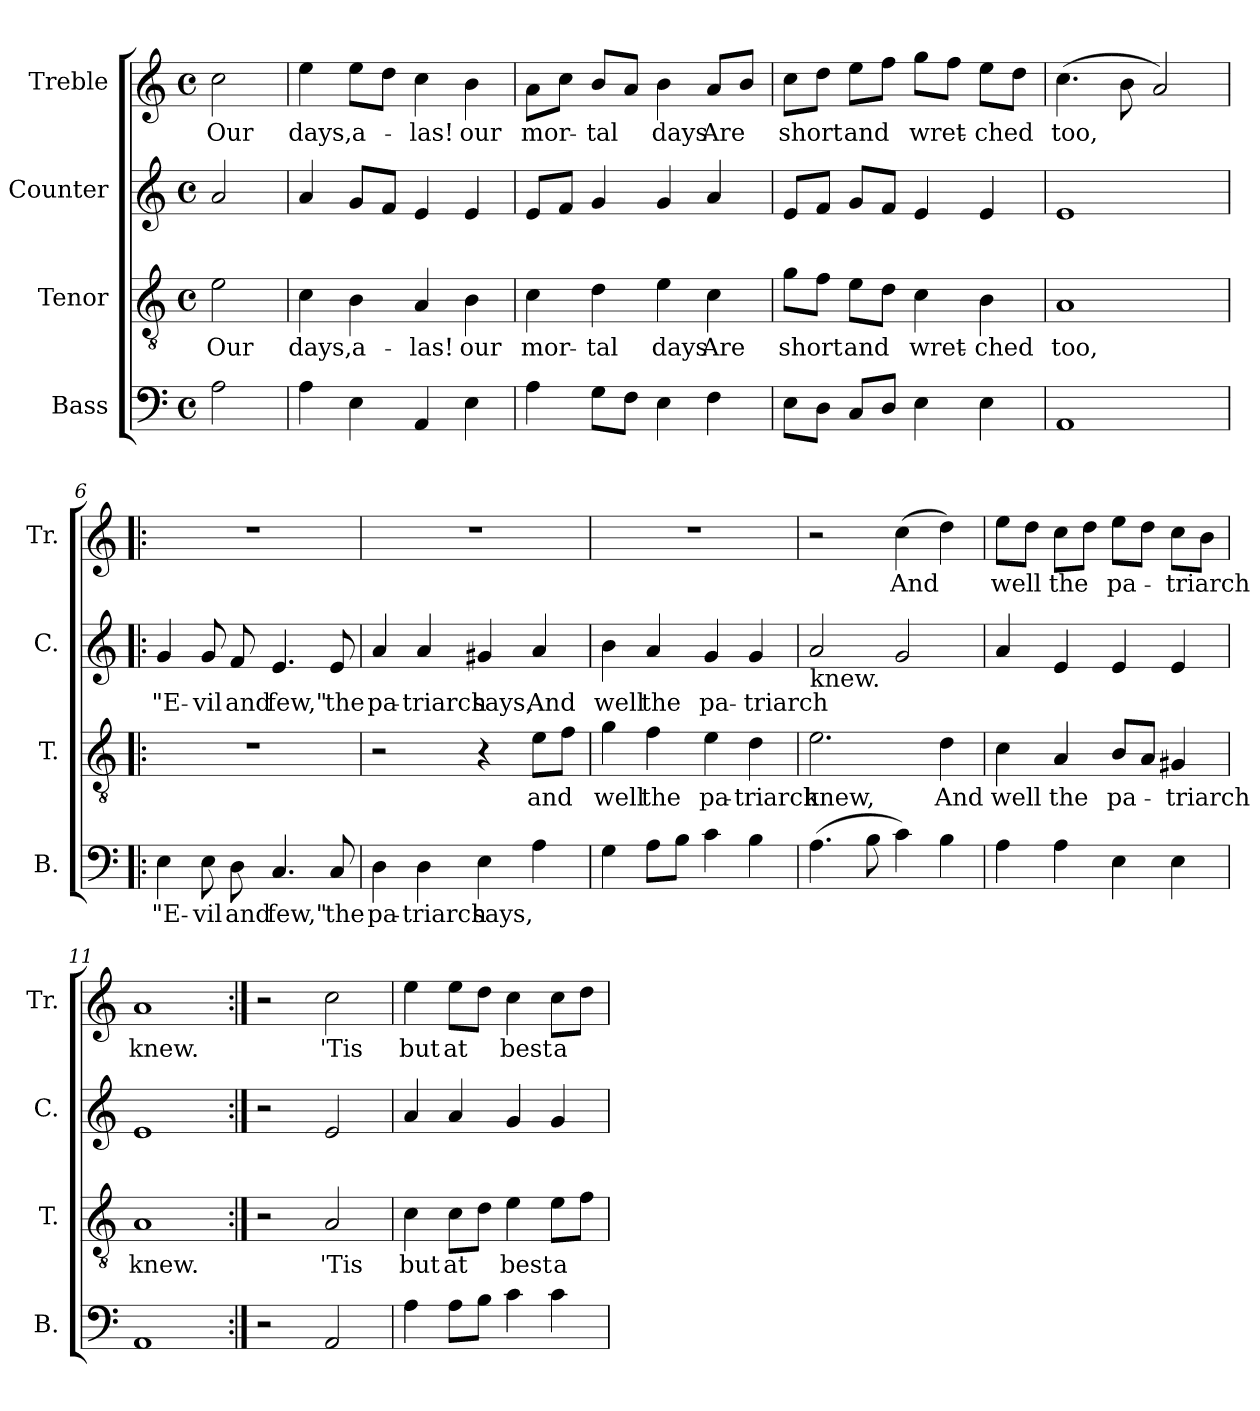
**kern	**text	**kern	**text	**kern	**text	**kern	**text
*part4	*part4	*part3	*part3	*part2	*part2	*part1	*part1
*staff4	*staff4	*staff3	*staff3	*staff2	*staff2	*staff1	*staff1
*I"Bass	*	*I"Tenor	*	*I"Counter	*	*I"Treble	*
*I'B.	*	*I'T.	*	*I'C.	*	*I'Tr.	*
*clefF4	*	*clefGv2	*	*clefG2	*	*clefG2	*
*k[]	*	*k[]	*	*k[]	*	*k[]	*
*M4/4	*	*M4/4	*	*M4/4	*	*M4/4	*
*met(c)	*	*met(c)	*	*met(c)	*	*met(c)	*
*MM120	*	*MM120	*	*MM120	*	*MM120	*
=1	=1	=1	=1	=1	=1	=1	=1
2A\	.	2e\	Our	2a/	.	2cc\	Our
=2	=2	=2	=2	=2	=2	=2	=2
4A\	.	4c\	days,	4a/	.	4ee\	days,
4E\	.	4B\	a-	8g/L	.	8ee\L	a-
.	.	.	.	8f/J	.	8dd\J	.
4AA/	.	4A/	-las!	4e/	.	4cc\	-las!
4E\	.	4B\	our	4e/	.	4b\	our
=3	=3	=3	=3	=3	=3	=3	=3
4A\	.	4c\	mor-	8e/L	.	8a\L	mor-
.	.	.	.	8f/J	.	8cc\J	.
8G\L	.	4d\	-tal	4g/	.	8b/L	-tal
8F\J	.	.	.	.	.	8a/J	.
4E\	.	4e\	days	4g/	.	4b\	days
4F\	.	4c\	Are	4a/	.	8a/L	Are
.	.	.	.	.	.	8b/J	.
=4	=4	=4	=4	=4	=4	=4	=4
8E\L	.	8g\L	short	8e/L	.	8cc\L	short
8D\J	.	8f\J	.	8f/J	.	8dd\J	.
8C/L	.	8e\L	and	8g/L	.	8ee\L	and
8D/J	.	8d\J	.	8f/J	.	8ff\J	.
4E\	.	4c\	wret-	4e/	.	8gg\L	wret-
.	.	.	.	.	.	8ff\J	.
4E\	.	4B\	-ched	4e/	.	8ee\L	-ched
.	.	.	.	.	.	8dd\J	.
=5	=5	=5	=5	=5	=5	=5	=5
1AA	.	1A	too,	1e	.	(4.cc\	too,
.	.	.	.	.	.	8b\	.
.	.	.	.	.	.	2a/)	.
!!LO:LB:g=z
=6!|:	=6!|:	=6!|:	=6!|:	=6!|:	=6!|:	=6!|:	=6!|:
4E\	"E-	1r	.	4g/	"E-	1r	.
8E\	-vil	.	.	8g/	-vil	.	.
8D\	and	.	.	8f/	and	.	.
4.C/	few,"	.	.	4.e/	few,"	.	.
8C/	the	.	.	8e/	the	.	.
=7	=7	=7	=7	=7	=7	=7	=7
4D\	pa-	2r	.	4a/	pa-	1r	.
4D\	-triarch	.	.	4a/	-triarch	.	.
4E\	says,	4r	.	4g#X/	says,	.	.
4A\	.	8e\L	and	4a/	And	.	.
.	.	8f\J	.	.	.	.	.
=8	=8	=8	=8	=8	=8	=8	=8
4G\	.	4g\	well	4b\	well	1r	.
8A\L	.	4f\	the	4a/	the	.	.
8B\J	.	.	.	.	.	.	.
4c\	.	4e\	pa-	4g/	pa-	.	.
4B\	.	4d\	-triarch	4g/	-triarch	.	.
=9	=9	=9	=9	=9	=9	=9	=9
!	!	!	!	!LO:TX:b:t=knew.	!	!	!
(4.A\	.	2.e\	knew,	2a/	.	2r	.
8B\	.	.	.	.	.	.	.
4c\)	.	.	.	2g/	.	(4cc\	And
4B\	.	4d\	And	.	.	4dd\)	.
!!LO:LB:g=z
=10	=10	=10	=10	=10	=10	=10	=10
4A\	.	4c\	well	4a/	.	8ee\L	well
.	.	.	.	.	.	8dd\J	.
4A\	.	4A/	the	4e/	.	8cc\L	the
.	.	.	.	.	.	8dd\J	.
4E\	.	8B/L	pa-	4e/	.	8ee\L	pa-
.	.	8A/J	.	.	.	8dd\J	.
4E\	.	4G#X/	-triarch	4e/	.	8cc\L	-triarch
.	.	.	.	.	.	8b\J	.
=11	=11	=11	=11	=11	=11	=11	=11
1AA	.	1A	knew.	1e	.	1a	knew.
=12:|!	=12:|!	=12:|!	=12:|!	=12:|!	=12:|!	=12:|!	=12:|!
2r	.	2r	.	2r	.	2r	.
2AA/	.	2A/	'Tis	2e/	.	2cc\	'Tis
=13	=13	=13	=13	=13	=13	=13	=13
4A\	.	4c\	but	4a/	.	4ee\	but
8A\L	.	8c\L	at	4a/	.	8ee\L	at
8B\J	.	8d\J	.	.	.	8dd\J	.
4c\	.	4e\	best	4g/	.	4cc\	best
4c\	.	8e\L	a	4g/	.	8cc\L	a
.	.	8f\J	.	.	.	8dd\J	.
=	=	=	=	=	=	=	=
*-	*-	*-	*-	*-	*-	*-	*-
